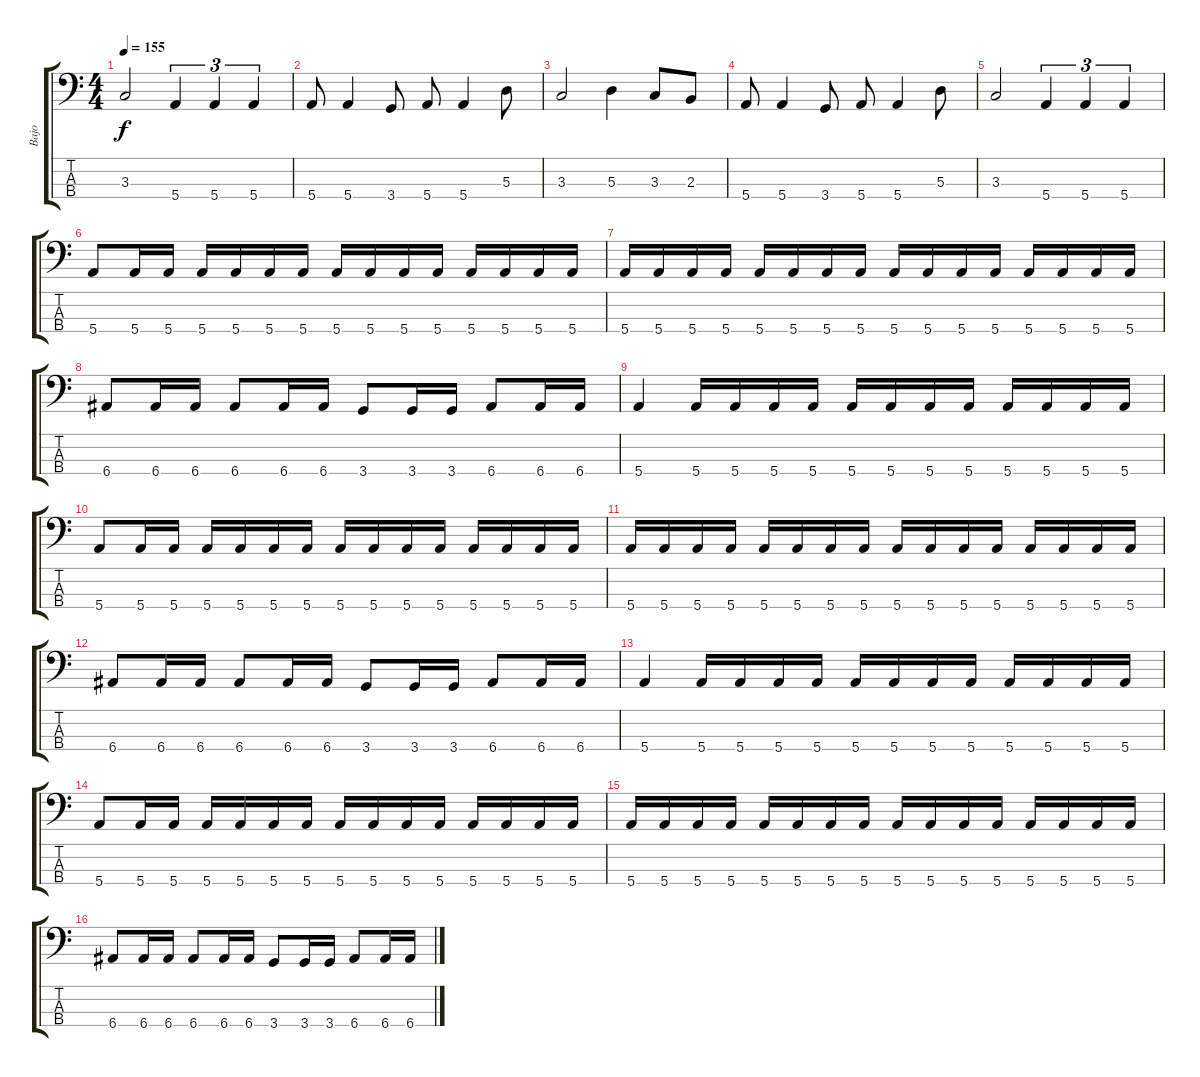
\track ("Bajo" "Bajo") {instrument electricbasspick}
\staff {score tabs}
\tuning (G2 D2 A1 E1) {hide}
\ts (4 4)
\tempo 155
\clef f4
\ks c
3.3.2{dy f} 5.4.4{tu (3 2)} 5.4.4{tu (3 2)} 5.4.4{tu (3 2)} |
5.4.8 5.4.4 3.4.8 5.4.8 5.4.4 5.3.8 |
3.3.2 5.3.4 3.3.8 2.3.8 |
5.4.8 5.4.4 3.4.8 5.4.8 5.4.4 5.3.8 |
3.3.2 5.4.4{tu (3 2)} 5.4.4{tu (3 2)} 5.4.4{tu (3 2)} |
5.4.8 5.4.16 5.4.16 5.4.16 5.4.16 5.4.16 5.4.16 5.4.16 5.4.16 5.4.16 5.4.16 5.4.16 5.4.16 5.4.16 5.4.16 |
5.4.16 5.4.16 5.4.16 5.4.16 5.4.16 5.4.16 5.4.16 5.4.16 5.4.16 5.4.16 5.4.16 5.4.16 5.4.16 5.4.16 5.4.16 5.4.16 |
6.4.8 6.4.16 6.4.16 6.4.8 6.4.16 6.4.16 3.4.8 3.4.16 3.4.16 6.4.8 6.4.16 6.4.16 |
5.4.4 5.4.16 5.4.16 5.4.16 5.4.16 5.4.16 5.4.16 5.4.16 5.4.16 5.4.16 5.4.16 5.4.16 5.4.16 |
5.4.8 5.4.16 5.4.16 5.4.16 5.4.16 5.4.16 5.4.16 5.4.16 5.4.16 5.4.16 5.4.16 5.4.16 5.4.16 5.4.16 5.4.16 |
5.4.16 5.4.16 5.4.16 5.4.16 5.4.16 5.4.16 5.4.16 5.4.16 5.4.16 5.4.16 5.4.16 5.4.16 5.4.16 5.4.16 5.4.16 5.4.16 |
6.4.8 6.4.16 6.4.16 6.4.8 6.4.16 6.4.16 3.4.8 3.4.16 3.4.16 6.4.8 6.4.16 6.4.16 |
5.4.4 5.4.16 5.4.16 5.4.16 5.4.16 5.4.16 5.4.16 5.4.16 5.4.16 5.4.16 5.4.16 5.4.16 5.4.16 |
5.4.8 5.4.16 5.4.16 5.4.16 5.4.16 5.4.16 5.4.16 5.4.16 5.4.16 5.4.16 5.4.16 5.4.16 5.4.16 5.4.16 5.4.16 |
5.4.16 5.4.16 5.4.16 5.4.16 5.4.16 5.4.16 5.4.16 5.4.16 5.4.16 5.4.16 5.4.16 5.4.16 5.4.16 5.4.16 5.4.16 5.4.16 |
6.4.8 6.4.16 6.4.16 6.4.8 6.4.16 6.4.16 3.4.8 3.4.16 3.4.16 6.4.8 6.4.16 6.4.16
